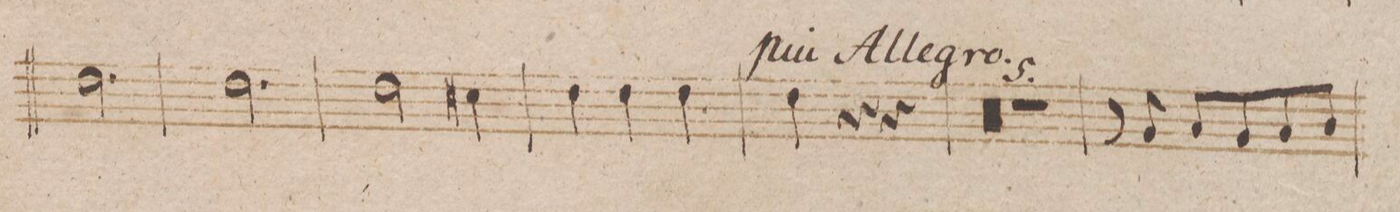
**kern	**dynam
*I"Clarinetto 2do in B.	*
*clefG2	*
*k[b-]	*
*met(c)	*
*M3/4	*
2.cc\	.
=30	=30
2.cc\	.
=31	=31
2cc\	.
4bX\	.
=32	=32
4cc\	.
4cc\	.
4cc\	.
=33	=33
4cc\	.
4r	.
4r	.
=34	=34
0.r	.
=35	=35
=36	=36
=37	=37
=38	=38
2.r	.
=39	=39
8r	.
8f/	.
8g/L	.
8f/	.
8g/	.
8a/J	.
=40	=40
*-	*-
